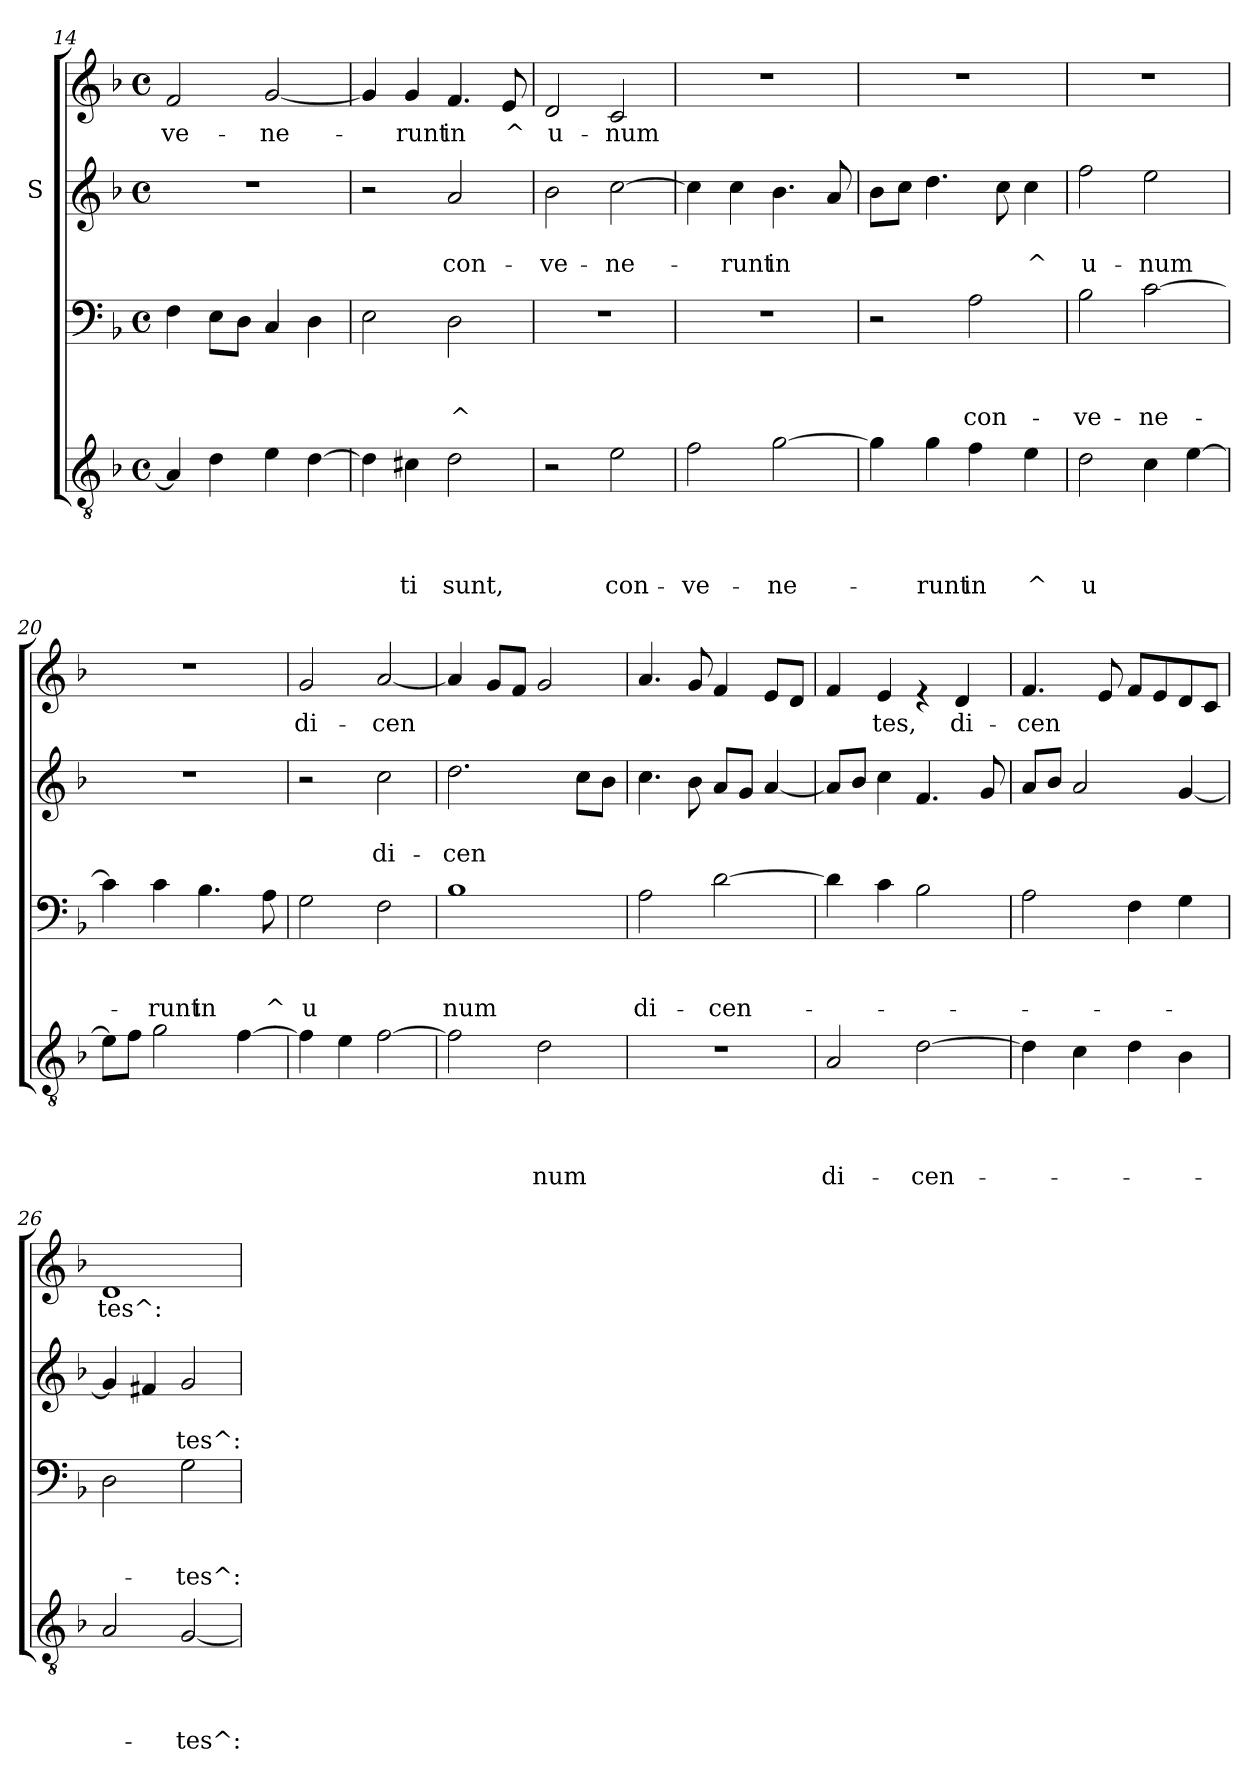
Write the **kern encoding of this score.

**kern	**text	**text	**text	**text	**kern	**text	**text	**text	**kern	**text	**text	**kern	**text
*part4	*part4	*part4	*part4	*part4	*part3	*part3	*part3	*part3	*part2	*part2	*part2	*part1	*part1
*staff4	*staff4	*staff4	*staff4	*staff4	*staff3	*staff3	*staff3	*staff3	*staff2	*staff2	*staff2	*staff1	*staff1
*	*	*	*	*	*	*	*	*	*I"S	*	*	*	*
*clefGv2	*	*	*	*	*clefF4	*	*	*	*clefG2	*	*	*clefG2	*
*k[b-]	*	*	*	*	*k[b-]	*	*	*	*k[b-]	*	*	*k[b-]	*
*F:	*	*	*	*	*F:	*	*	*	*F:	*	*	*F:	*
*M4/4	*	*	*	*	*M4/4	*	*	*	*M4/4	*	*	*M4/4	*
*met(c)	*	*	*	*	*met(c)	*	*	*	*met(c)	*	*	*met(c)	*
=14	=14	=14	=14	=14	=14	=14	=14	=14	=14	=14	=14	=14	=14
!	!	!	!	!	!	!	!	!	!	!	!	!	!LO:LY:b
4A/]	.	.	.	.	4F\	.	.	.	1r	.	.	2f/	-ve-
4d\	.	.	.	.	8E\L	.	.	.	.	.	.	.	.
.	.	.	.	.	8D\J	.	.	.	.	.	.	.	.
!	!	!	!	!	!	!	!	!	!	!	!	!	!LO:LY:b
4e\	.	.	.	.	4C/	.	.	.	.	.	.	[<2g/	-ne-
[>4d\	.	.	.	.	4D\	.	.	.	.	.	.	.	.
=15	=15	=15	=15	=15	=15	=15	=15	=15	=15	=15	=15	=15	=15
4d\]	.	.	.	.	2E\	.	.	.	2r	.	.	4g/]	.
!	!	!	!	!LO:LY:b	!	!	!	!	!	!	!	!	!LO:LY:b
4c#X\	.	.	.	ti	.	.	.	.	.	.	.	4g/	-runt
!	!	!	!	!LO:LY:b	!	!	!	!LO:LY:b	!	!	!LO:LY:b	!	!LO:LY:b
2d\	.	.	.	sunt,	2D\	.	.	^	2a/	.	con-	4.f/	in
!	!	!	!	!	!	!	!	!	!	!	!	!	!LO:LY:b
.	.	.	.	.	.	.	.	.	.	.	.	8e/	^
=16	=16	=16	=16	=16	=16	=16	=16	=16	=16	=16	=16	=16	=16
!	!	!	!	!	!	!	!	!	!	!	!LO:LY:b	!	!LO:LY:b
2r	.	.	.	.	1r	.	.	.	2b-\	.	-ve-	2d/	u-
!	!	!	!	!LO:LY:b	!	!	!	!	!	!	!LO:LY:b	!	!LO:LY:b
2e\	.	.	.	con-	.	.	.	.	[>2cc\	.	-ne-	2c/	-num
!!LO:LB:g=z
=17	=17	=17	=17	=17	=17	=17	=17	=17	=17	=17	=17	=17	=17
!	!	!	!	!LO:LY:b	!	!	!	!	!	!	!	!	!
2f\	.	.	.	-ve-	1r	.	.	.	4cc\]	.	.	1r	.
!	!	!	!	!	!	!	!	!	!	!	!LO:LY:b	!	!
.	.	.	.	.	.	.	.	.	4cc\	.	-runt	.	.
!	!	!	!	!LO:LY:b	!	!	!	!	!	!	!LO:LY:b	!	!
[>2g\	.	.	.	-ne-	.	.	.	.	4.b-\	.	in	.	.
.	.	.	.	.	.	.	.	.	8a/	.	.	.	.
=18	=18	=18	=18	=18	=18	=18	=18	=18	=18	=18	=18	=18	=18
4g\]	.	.	.	.	2r	.	.	.	8b-\L	.	.	1r	.
.	.	.	.	.	.	.	.	.	8cc\J	.	.	.	.
!	!	!	!	!LO:LY:b	!	!	!	!	!	!	!	!	!
4g\	.	.	.	-runt	.	.	.	.	4.dd\	.	.	.	.
!	!	!	!	!LO:LY:b	!	!	!	!LO:LY:b	!	!	!	!	!
4f\	.	.	.	in	2A\	.	.	con-	.	.	.	.	.
.	.	.	.	.	.	.	.	.	8cc\	.	.	.	.
!	!	!	!	!LO:LY:b	!	!	!	!	!	!	!LO:LY:b	!	!
4e\	.	.	.	^	.	.	.	.	4cc\	.	^	.	.
=19	=19	=19	=19	=19	=19	=19	=19	=19	=19	=19	=19	=19	=19
!	!	!	!	!LO:LY:b	!	!	!	!LO:LY:b	!	!	!LO:LY:b	!	!
2d\	.	.	.	u	2B-\	.	.	-ve-	2ff\	.	u-	1r	.
!	!	!	!	!	!	!	!	!LO:LY:b	!	!	!LO:LY:b	!	!
4c\	.	.	.	.	[>2c\	.	.	-ne-	2ee\	.	-num	.	.
[>4e\	.	.	.	.	.	.	.	.	.	.	.	.	.
=20	=20	=20	=20	=20	=20	=20	=20	=20	=20	=20	=20	=20	=20
8e\L]	.	.	.	.	4c\]	.	.	.	1r	.	.	1r	.
8f\J	.	.	.	.	.	.	.	.	.	.	.	.	.
!	!	!	!	!	!	!	!	!LO:LY:b	!	!	!	!	!
2g\	.	.	.	.	4c\	.	.	-runt	.	.	.	.	.
!	!	!	!	!	!	!	!	!LO:LY:b	!	!	!	!	!
.	.	.	.	.	4.B-\	.	.	in	.	.	.	.	.
[>4f\	.	.	.	.	.	.	.	.	.	.	.	.	.
!	!	!	!	!	!	!	!	!LO:LY:b	!	!	!	!	!
.	.	.	.	.	8A\	.	.	^	.	.	.	.	.
=21	=21	=21	=21	=21	=21	=21	=21	=21	=21	=21	=21	=21	=21
!	!	!	!	!	!	!	!	!LO:LY:b	!	!	!	!	!LO:LY:b
4f\]	.	.	.	.	2G\	.	.	u	2r	.	.	2g/	di-
4e\	.	.	.	.	.	.	.	.	.	.	.	.	.
!	!	!	!	!	!	!	!	!	!	!	!LO:LY:b	!	!LO:LY:b
[>2f\	.	.	.	.	2F\	.	.	.	2cc\	.	di-	[<2a/	-cen
=22	=22	=22	=22	=22	=22	=22	=22	=22	=22	=22	=22	=22	=22
!	!	!	!	!	!	!	!	!LO:LY:b	!	!	!LO:LY:b	!	!
2f\]	.	.	.	.	1B-	.	.	num	2.dd\	.	-cen	4a/]	.
.	.	.	.	.	.	.	.	.	.	.	.	8g/L	.
.	.	.	.	.	.	.	.	.	.	.	.	8f/J	.
!	!	!	!	!LO:LY:b	!	!	!	!	!	!	!	!	!
2d\	.	.	.	num	.	.	.	.	.	.	.	2g/	.
.	.	.	.	.	.	.	.	.	8cc\L	.	.	.	.
.	.	.	.	.	.	.	.	.	8b-\J	.	.	.	.
!!LO:PB:g=z
=23	=23	=23	=23	=23	=23	=23	=23	=23	=23	=23	=23	=23	=23
!	!	!	!	!	!	!	!	!LO:LY:b	!	!	!	!	!
1r	.	.	.	.	2A\	.	.	di-	4.cc\	.	.	4.a/	.
.	.	.	.	.	.	.	.	.	8b-\	.	.	8g/	.
!	!	!	!	!	!	!	!	!LO:LY:b	!	!	!	!	!
.	.	.	.	.	[>2d\	.	.	-cen-	8a/L	.	.	4f/	.
.	.	.	.	.	.	.	.	.	8g/J	.	.	.	.
.	.	.	.	.	.	.	.	.	[<4a/	.	.	8e/L	.
.	.	.	.	.	.	.	.	.	.	.	.	8d/J	.
=24	=24	=24	=24	=24	=24	=24	=24	=24	=24	=24	=24	=24	=24
!	!	!	!	!LO:LY:b	!	!	!	!	!	!	!	!	!
2A/	.	.	.	di-	4d\]	.	.	.	8a/L]	.	.	4f/	.
.	.	.	.	.	.	.	.	.	8b-/J	.	.	.	.
!	!	!	!	!	!	!	!	!	!	!	!	!	!LO:LY:b
.	.	.	.	.	4c\	.	.	.	4cc\	.	.	4e/	tes,
!	!	!	!	!LO:LY:b	!	!	!	!	!	!	!	!	!
[>2d\	.	.	.	-cen-	2B-\	.	.	.	4.f/	.	.	4re	.
!	!	!	!	!	!	!	!	!	!	!	!	!	!LO:LY:b
.	.	.	.	.	.	.	.	.	.	.	.	4d/	di-
.	.	.	.	.	.	.	.	.	8g/	.	.	.	.
=25	=25	=25	=25	=25	=25	=25	=25	=25	=25	=25	=25	=25	=25
!	!	!	!	!	!	!	!	!	!	!	!	!	!LO:LY:b
4d\]	.	.	.	.	2A\	.	.	.	8a/L	.	.	4.f/	-cen
.	.	.	.	.	.	.	.	.	8b-/J	.	.	.	.
4c\	.	.	.	.	.	.	.	.	2a/	.	.	.	.
.	.	.	.	.	.	.	.	.	.	.	.	8e/	.
4d\	.	.	.	.	4F\	.	.	.	.	.	.	8f/L	.
.	.	.	.	.	.	.	.	.	.	.	.	8e/	.
4B-\	.	.	.	.	4G\	.	.	.	[<4g/	.	.	8d/	.
.	.	.	.	.	.	.	.	.	.	.	.	8c/J	.
=26	=26	=26	=26	=26	=26	=26	=26	=26	=26	=26	=26	=26	=26
!	!	!	!	!	!	!	!	!	!	!	!	!	!LO:LY:b
2A/	.	.	.	.	2D\	.	.	.	4g/]	.	.	1d	tes^:
.	.	.	.	.	.	.	.	.	4f#X/	.	.	.	.
!	!	!	!	!LO:LY:b	!	!	!	!LO:LY:b	!	!	!LO:LY:b	!	!
[<2G/	.	.	.	-tes^:	2G\	.	.	-tes^:	2g/	.	tes^:	.	.
=	=	=	=	=	=	=	=	=	=	=	=	=	=
*-	*-	*-	*-	*-	*-	*-	*-	*-	*-	*-	*-	*-	*-
